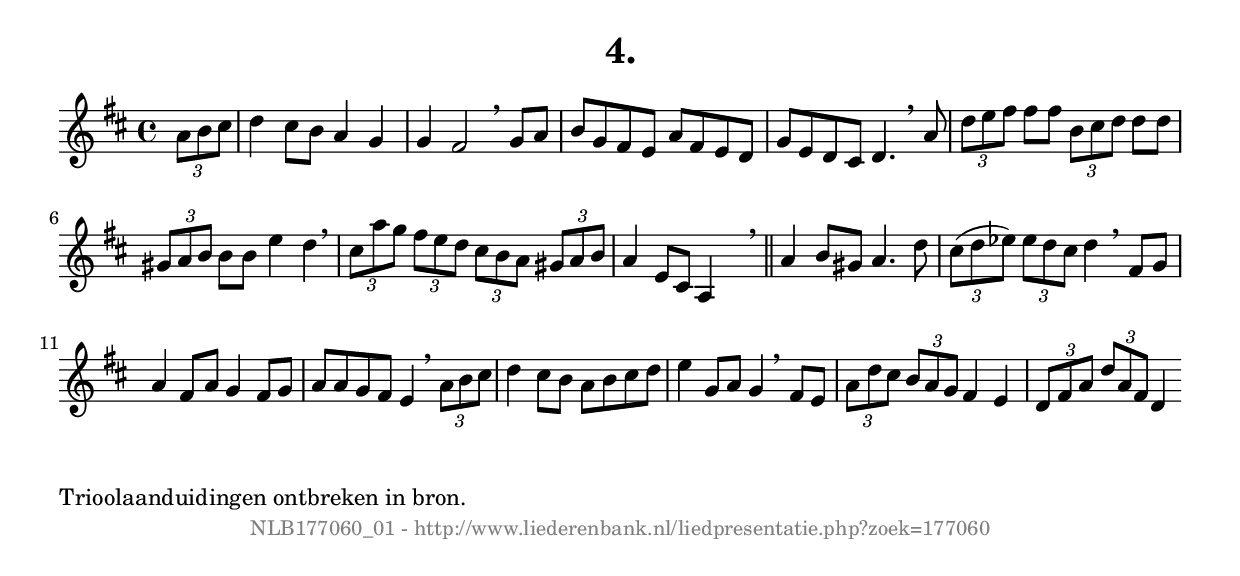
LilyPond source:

%
% produced by wce2krn 1.64 (7 June 2014)
%
\version"2.16"
#(append! paper-alist '(("long" . (cons (* 210 mm) (* 2000 mm)))))
#(set-default-paper-size "long")
sb = {\breathe}
mBreak = {\breathe }
bBreak = {\breathe }
x = {\once\override NoteHead #'style = #'cross }
gl=\glissando
itime={\override Staff.TimeSignature #'stencil = ##f }
ficta = {\once\set suggestAccidentals = ##t}
fine = {\once\override Score.RehearsalMark #'self-alignment-X = #1 \mark \markup {\italic{Fine}}}
dc = {\once\override Score.RehearsalMark #'self-alignment-X = #1 \mark \markup {\italic{D.C.}}}
dcf = {\once\override Score.RehearsalMark #'self-alignment-X = #1 \mark \markup {\italic{D.C. al Fine}}}
dcc = {\once\override Score.RehearsalMark #'self-alignment-X = #1 \mark \markup {\italic{D.C. al Coda}}}
ds = {\once\override Score.RehearsalMark #'self-alignment-X = #1 \mark \markup {\italic{D.S.}}}
dsf = {\once\override Score.RehearsalMark #'self-alignment-X = #1 \mark \markup {\italic{D.S. al Fine}}}
dsc = {\once\override Score.RehearsalMark #'self-alignment-X = #1 \mark \markup {\italic{D.S. al Coda}}}
pv = {\set Score.repeatCommands = #'((volta "1"))}
sv = {\set Score.repeatCommands = #'((volta "2"))}
tv = {\set Score.repeatCommands = #'((volta "3"))}
qv = {\set Score.repeatCommands = #'((volta "4"))}
xv = {\set Score.repeatCommands = #'((volta #f))}
\header{ tagline = ""
title = "4."
}
\score {{
\key d \major
\relative g'
{
\set melismaBusyProperties = #'()
\partial 32*8
\time 4/4
\tempo 4=120
\override Score.MetronomeMark #'transparent = ##t
\override Score.RehearsalMark #'break-visibility = #(vector #t #t #f)
\times 2/3 {a8 b cis} d4 cis8 b a4 g g fis2 \sb g8 a b g fis e a fis e d g e d cis d4. \mBreak
a'8 \times 2/3 {d e fis} fis fis \times 2/3 {b, cis d} d d \times 2/3 {gis, a b} b b e4 d \sb \times 2/3 {cis8 a' g} \times 2/3 {fis e d} \times 2/3 {cis b a} \times 2/3 {gis a b} a4 e8 cis a4 s \bar "||" \bBreak
a'4 b8 gis a4. d8 \times 2/3 {cis( d es)} \times 2/3 {es d cis} d4 \sb fis,8 g a4 fis8 a g4 fis8 g a a g fis e4 \mBreak
\times 2/3 {a8 b cis} d4 cis8 b a b cis d e4 g,8 a g4 \sb fis8 e \times 2/3 {a d cis} \times 2/3 {b a g} fis4 e \times 2/3 {d8 fis a} \times 2/3 {d a fis} d4 \bar ":|"
 }}
 \midi { }
 \layout {
            indent = 0.0\cm
}
}
\markup { \wordwrap-string #" 
Trioolaanduidingen ontbreken in bron.
"}
\markup { \vspace #0 } \markup { \with-color #grey \fill-line { \center-column { \smaller "NLB177060_01 - http://www.liederenbank.nl/liedpresentatie.php?zoek=177060" } } }
